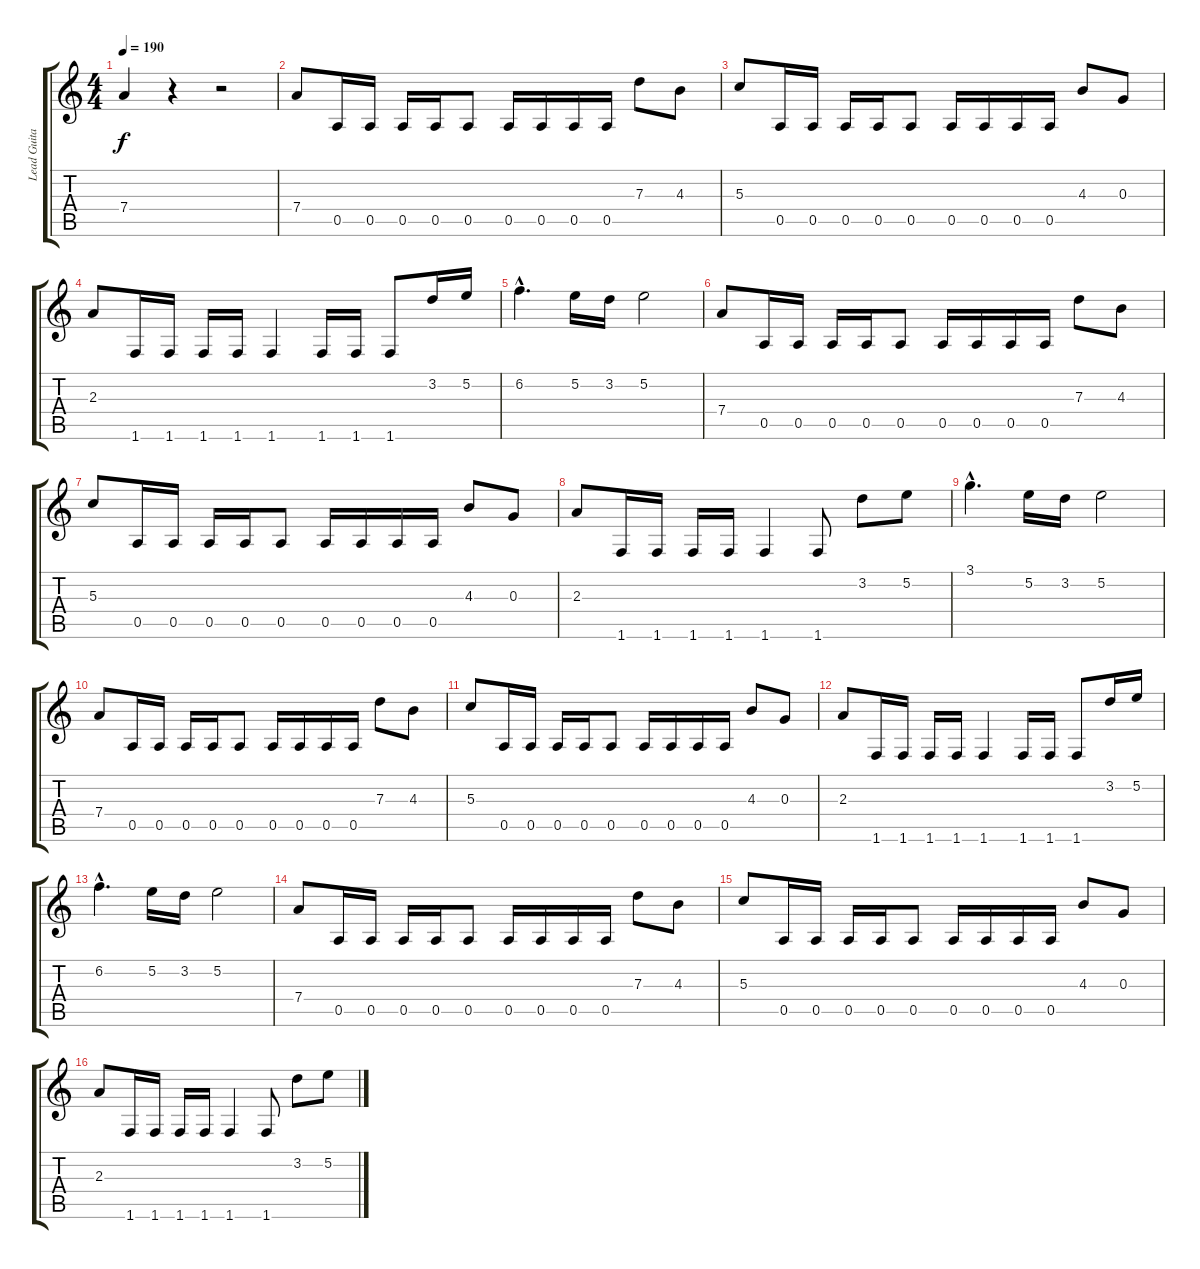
\track ("Lead Guitar" "Lead Guita") {instrument distortionguitar}
\staff {score tabs}
\tuning (E4 B3 G3 D3 A2 E2) {hide}
\ts (4 4)
\tempo 190
\clef g2
\ks c
7.4.4{dy f} r.4 r.2 |
7.4.8 0.5.16 0.5.16 0.5.16 0.5.16 0.5.8 0.5.16 0.5.16 0.5.16 0.5.16 7.3.8 4.3.8 |
5.3.8 0.5.16 0.5.16 0.5.16 0.5.16 0.5.8 0.5.16 0.5.16 0.5.16 0.5.16 4.3.8 0.3.8 |
2.3.8 1.6.16 1.6.16 1.6.16 1.6.16 1.6.4 1.6.16 1.6.16 1.6.8 3.2.16 5.2.16 |
6.2{hac}.4{d} 5.2.16 3.2.16 5.2.2 |
7.4.8 0.5.16 0.5.16 0.5.16 0.5.16 0.5.8 0.5.16 0.5.16 0.5.16 0.5.16 7.3.8 4.3.8 |
5.3.8 0.5.16 0.5.16 0.5.16 0.5.16 0.5.8 0.5.16 0.5.16 0.5.16 0.5.16 4.3.8 0.3.8 |
2.3.8 1.6.16 1.6.16 1.6.16 1.6.16 1.6.4 1.6.8 3.2.8 5.2.8 |
3.1{hac}.4{d} 5.2.16 3.2.16 5.2.2 |
7.4.8 0.5.16 0.5.16 0.5.16 0.5.16 0.5.8 0.5.16 0.5.16 0.5.16 0.5.16 7.3.8 4.3.8 |
5.3.8 0.5.16 0.5.16 0.5.16 0.5.16 0.5.8 0.5.16 0.5.16 0.5.16 0.5.16 4.3.8 0.3.8 |
2.3.8 1.6.16 1.6.16 1.6.16 1.6.16 1.6.4 1.6.16 1.6.16 1.6.8 3.2.16 5.2.16 |
6.2{hac}.4{d} 5.2.16 3.2.16 5.2.2 |
7.4.8 0.5.16 0.5.16 0.5.16 0.5.16 0.5.8 0.5.16 0.5.16 0.5.16 0.5.16 7.3.8 4.3.8 |
5.3.8 0.5.16 0.5.16 0.5.16 0.5.16 0.5.8 0.5.16 0.5.16 0.5.16 0.5.16 4.3.8 0.3.8 |
2.3.8 1.6.16 1.6.16 1.6.16 1.6.16 1.6.4 1.6.8 3.2.8 5.2.8
